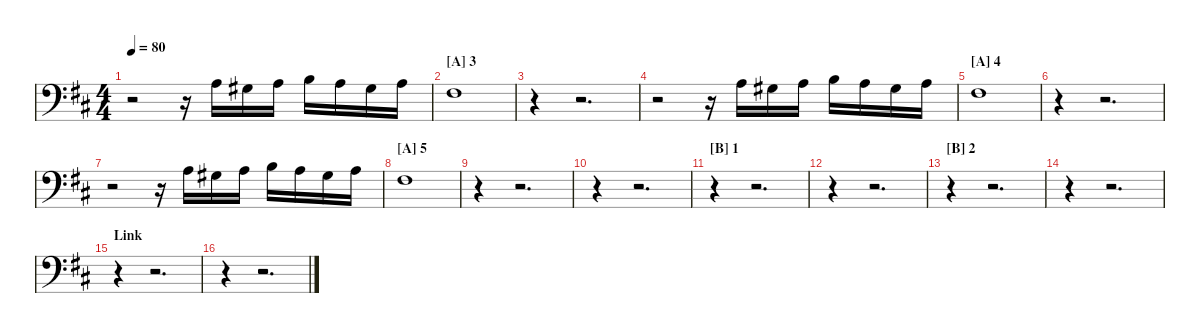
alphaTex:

\hideDynamics
\bracketExtendMode nobrackets
\singleTrackTrackNamePolicy hidden
\multiTrackTrackNamePolicy hidden
\otherSystemsTrackNameOrientation horizontal
\track ("Strings 3" "S-Gt") {instrument stringensemble1}
\staff {score}
\tuning (E4 B3 G3 D3 A2 E2)
\ts (4 4)
\tempo 80
\clef f4
\ks d
r.2{dy f beam Down} r.16{beam Down} 2.3{acc forcenatural}.16{beam Down} 1.3{acc #}.16{beam Down} 2.3{acc forcenatural}.16{beam Down} 0.2{acc forcenatural}.16{beam Down} 2.3{acc forcenatural}.16{beam Down} 1.3{acc #}.16{beam Down} 2.3{acc forcenatural}.16{beam Down} |
\section ("A" "3")
4.4{acc #}.1{beam Down} |
r.4{beam Down} r.2{d beam Down} |
r.2{beam Down} r.16{beam Down} 2.3{acc forcenatural}.16{beam Down} 1.3{acc #}.16{beam Down} 2.3{acc forcenatural}.16{beam Down} 0.2{acc forcenatural}.16{beam Down} 2.3{acc forcenatural}.16{beam Down} 1.3{acc #}.16{beam Down} 2.3{acc forcenatural}.16{beam Down} |
\section ("A" "4")
4.4{acc #}.1{beam Down} |
r.4{beam Down} r.2{d beam Down} |
r.2{beam Down} r.16{beam Down} 2.3{acc forcenatural}.16{beam Down} 1.3{acc #}.16{beam Down} 2.3{acc forcenatural}.16{beam Down} 0.2{acc forcenatural}.16{beam Down} 2.3{acc forcenatural}.16{beam Down} 1.3{acc #}.16{beam Down} 2.3{acc forcenatural}.16{beam Down} |
\section ("A" "5")
4.4{acc #}.1{beam Down} |
r.4{beam Down} r.2{d beam Down} |
r.4{beam Down} r.2{d beam Down} |
\section ("B" "1")
r.4{beam Down} r.2{d beam Down} |
r.4{beam Down} r.2{d beam Down} |
\section ("B" "2")
r.4{beam Down} r.2{d beam Down} |
r.4{beam Down} r.2{d beam Down} |
\section ("" "Link")
r.4{beam Down} r.2{d beam Down} |
r.4{beam Down} r.2{d beam Down}
